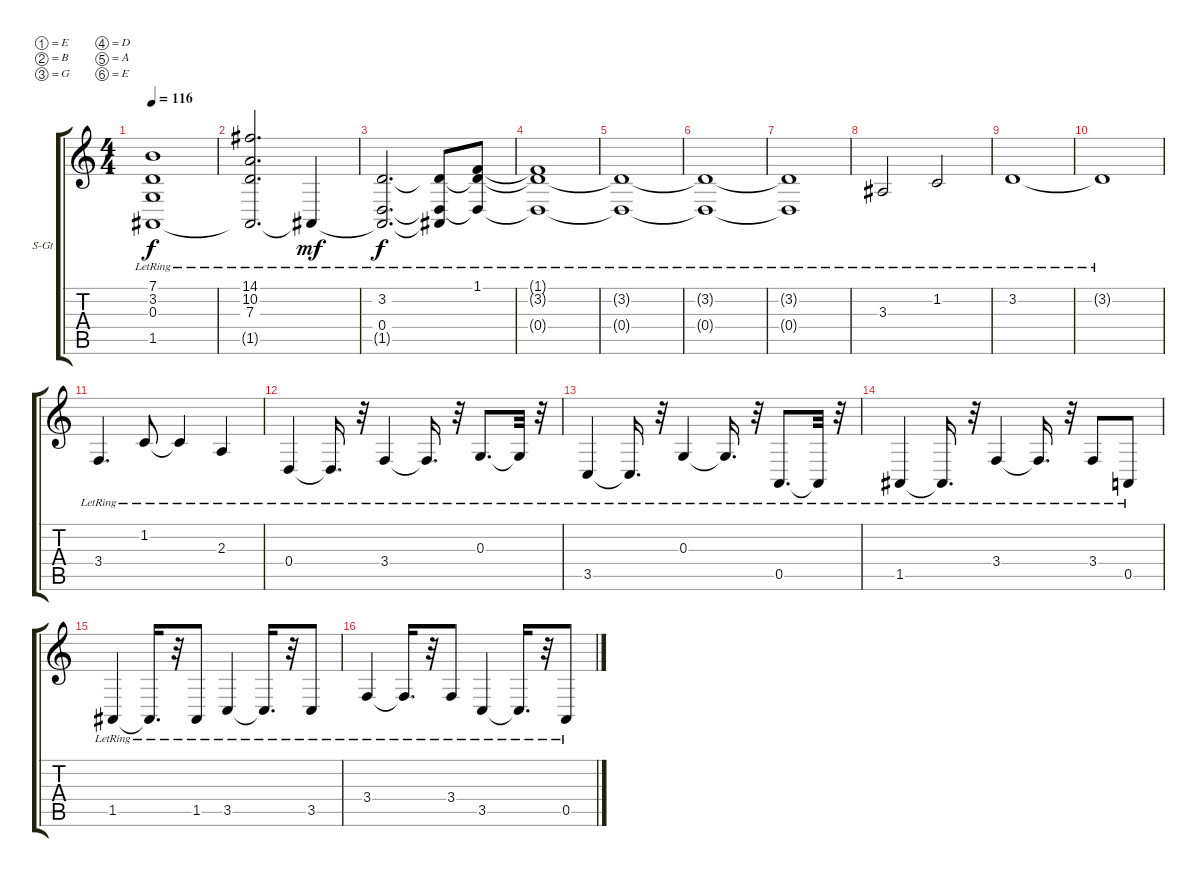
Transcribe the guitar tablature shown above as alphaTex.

\bracketExtendMode groupsimilarinstruments
\firstSystemTrackNameOrientation horizontal
\otherSystemsTrackNameOrientation horizontal
\track ("piano bas" "S-Gt") {instrument acousticgrandpiano}
\staff {score tabs}
\tuning (E3 B2 G2 D2 A1 E1)
\displaytranspose 12
\ts (4 4)
\tempo 116
\clef g2
\ks c
(7.1{lr} 3.2{lr} 0.3{lr} 1.5{lr t}).1{dy f} |
(14.1{lr} 10.2{lr} 7.3{lr} 1.5{lr t}).2{d} 1.5{lr t}.4{dy mf} |
(3.2{lr} 0.4{lr} 1.5{lr t}).2{d dy f} (3.2{lr t} 0.4{lr t} 1.5{lr t}).8 (1.1{lr} 3.2{lr t} 0.4{lr t}).8 |
(1.1{lr t} 3.2{lr t} 0.4{lr t}).1 |
(3.2{lr t} 0.4{lr t}).1 |
(3.2{lr t} 0.4{lr t}).1 |
(3.2{lr t} 0.4{lr t}).1 |
3.3{lr}.2 1.2{lr}.2 |
3.2{lr}.1 |
3.2{lr t}.1 |
3.4{lr}.4{d} 1.2{lr}.8 1.2{lr t}.4 2.3{lr}.4 |
0.4{lr}.4 0.4{lr t}.16{d} r.32 3.4{lr}.4 3.4{lr t}.16{d} r.32 0.3{lr}.8{d} 0.3{lr t}.32 r.32 |
3.5{lr}.4 3.5{lr t}.16{d} r.32 0.3{lr}.4 0.3{lr t}.16{d} r.32 0.5{lr}.8{d} 0.5{lr t}.32 r.32 |
1.5{lr}.4 1.5{lr t}.16{d} r.32 3.4{lr}.4 3.4{lr t}.16{d} r.32 3.4{lr}.8 0.5{lr}.8 |
1.5{lr}.4 1.5{lr t}.16{d} r.32 1.5{lr}.8 3.5{lr}.4 3.5{lr t}.16{d} r.32 3.5{lr}.8 |
3.4{lr}.4 3.4{lr t}.16{d} r.32 3.4{lr}.8 3.5{lr}.4 3.5{lr t}.16{d} r.32 0.5{lr}.8
